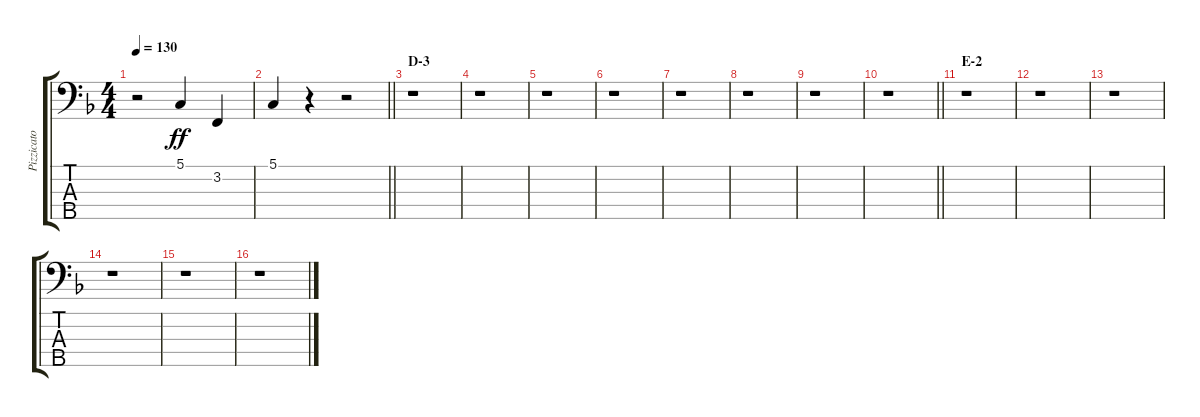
\track ("Pizzicato Strings" "Pizzicato ") {instrument pizzicatostrings}
\staff {score tabs}
\tuning (G2 D2 A1 E1 B0) {hide}
\ts (4 4)
\tempo 130
\clef f4
\ks f
r.2{dy ff} 5.1.4 3.2.4 |
\barLineRight lightlight
5.1.4 r.4 r.2 |
\section ("" "D-3")
r.1 |
r.1 |
r.1 |
r.1 |
r.1 |
r.1 |
r.1 |
\barLineRight lightlight
r.1 |
\section ("" "E-2")
r.1 |
r.1 |
r.1 |
r.1 |
r.1 |
r.1
